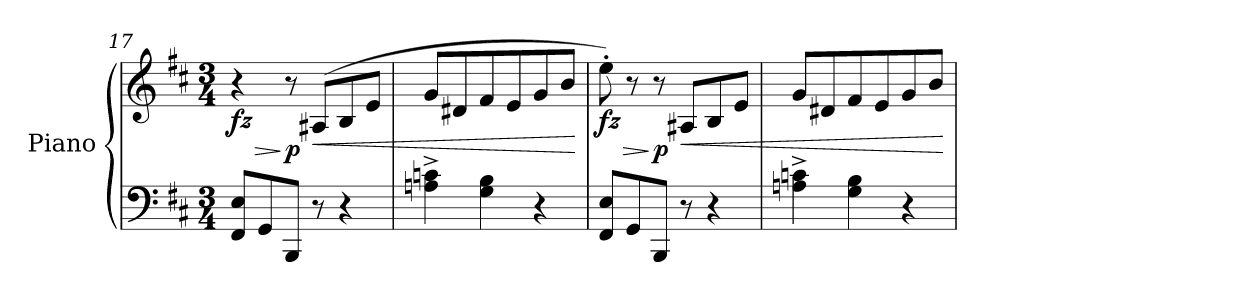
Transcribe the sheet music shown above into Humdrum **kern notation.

**kern	**kern	**dynam
*part1	*part1	*part1
*staff2	*staff1	*staff1/2
*I"Piano	*	*
*I'Pno	*	*
*clefF4	*clefG2	*
*k[f#c#]	*k[f#c#]	*
*M3/4	*M3/4	*
=17	=17	=17
!	!	!LO:HP:b
!	!	!LO:DY:n=1:b
8FF#/ 8E/L	4r	> fz
8GG/	.	.
!	!	!LO:DY:n=2:b
8BBB/J	8r	] p
!	!	!LO:HP:b
8r	(8A#X/L	<
4r	8B/	.
.	8e/J	.
!!LO:LB:g=z
=18	=18	=18
4An\^ 4cn\^	8g/L	.
.	8d#X/	.
4G\ 4B\	8f#/	.
.	8e/	.
4r	8g/	.
.	8b/J	.
.	.	[
=19	=19	=19
!	!	!LO:HP:b
!	!	!LO:DY:n=1:b
8FF#/ 8E/L	8ee'\)	> fz
8GG/	8r	.
!	!	!LO:DY:n=2:b
8BBB/J	8r	] p
!	!	!LO:HP:b
8r	8A#X/L	<
4r	8B/	.
.	8e/J	.
=20	=20	=20
4An\^ 4cn\^	8g/L	.
.	8d#X/	.
4G\ 4B\	8f#/	.
.	8e/	.
4r	8g/	.
.	8b/J	.
.	.	[
=	=	=
*-	*-	*-
